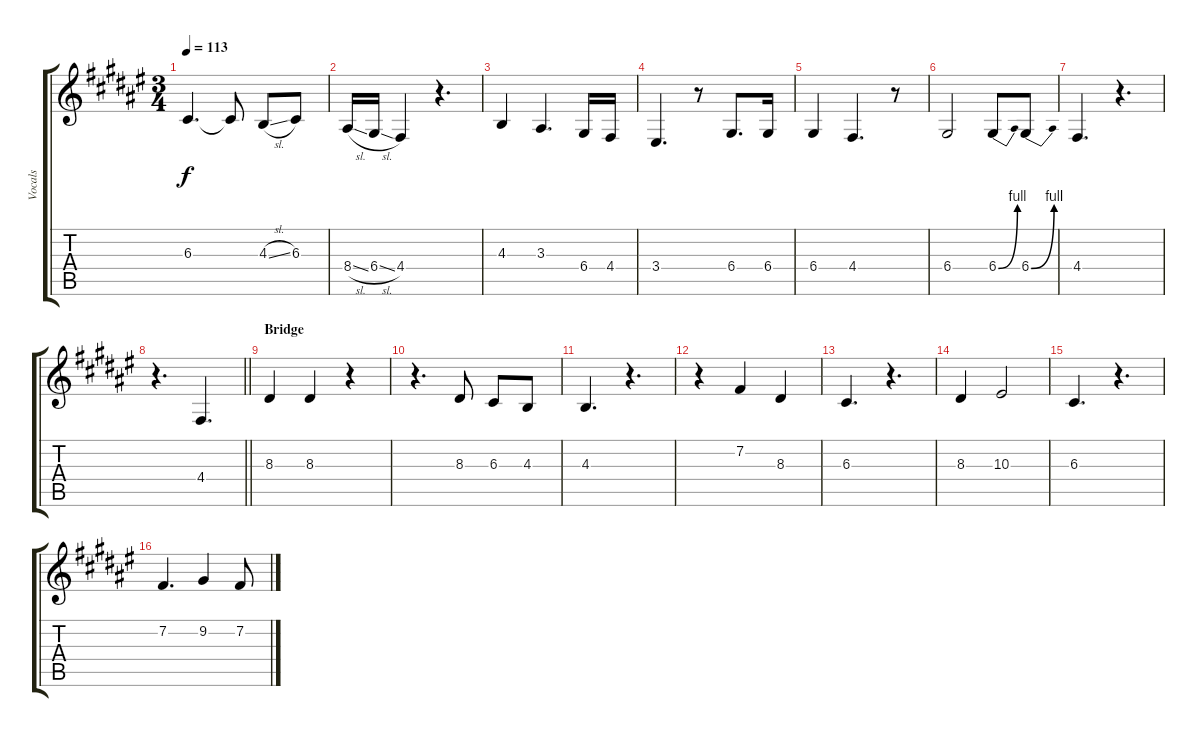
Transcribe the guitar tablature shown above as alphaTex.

\track ("Vocals" "Vocals") {instrument clarinet}
\staff {score tabs}
\tuning (E4 B3 G3 D3 A2 E2) {hide}
\ts (3 4)
\tempo 113
\clef g2
\ks f#
6.3.4{d dy f} 6.3{t}.8 4.3{sl}.8 6.3.8 |
8.4{sl}.16 6.4{sl}.16 4.4.4 r.4{d} |
4.3.4 3.3.4{d} 6.4.16 4.4.16 |
3.4.4{d} r.8 6.4.8{d} 6.4.16 |
6.4.4 4.4.4{d} r.8 |
6.4.2 6.4{be (bend 0 0 60 4)}.8 6.4{be (bend 0 0 60 4)}.8 |
4.4.4{d} r.4{d} |
\barLineRight lightlight
r.4{d} 4.4.4{d} |
\section ("" "Bridge")
8.3.4 8.3.4 r.4 |
r.4{d} 8.3.8 6.3.8 4.3.8 |
4.3.4{d} r.4{d} |
r.4 7.2.4 8.3.4 |
6.3.4{d} r.4{d} |
8.3.4 10.3.2 |
6.3.4{d} r.4{d} |
7.2.4{d} 9.2.4 7.2.8
